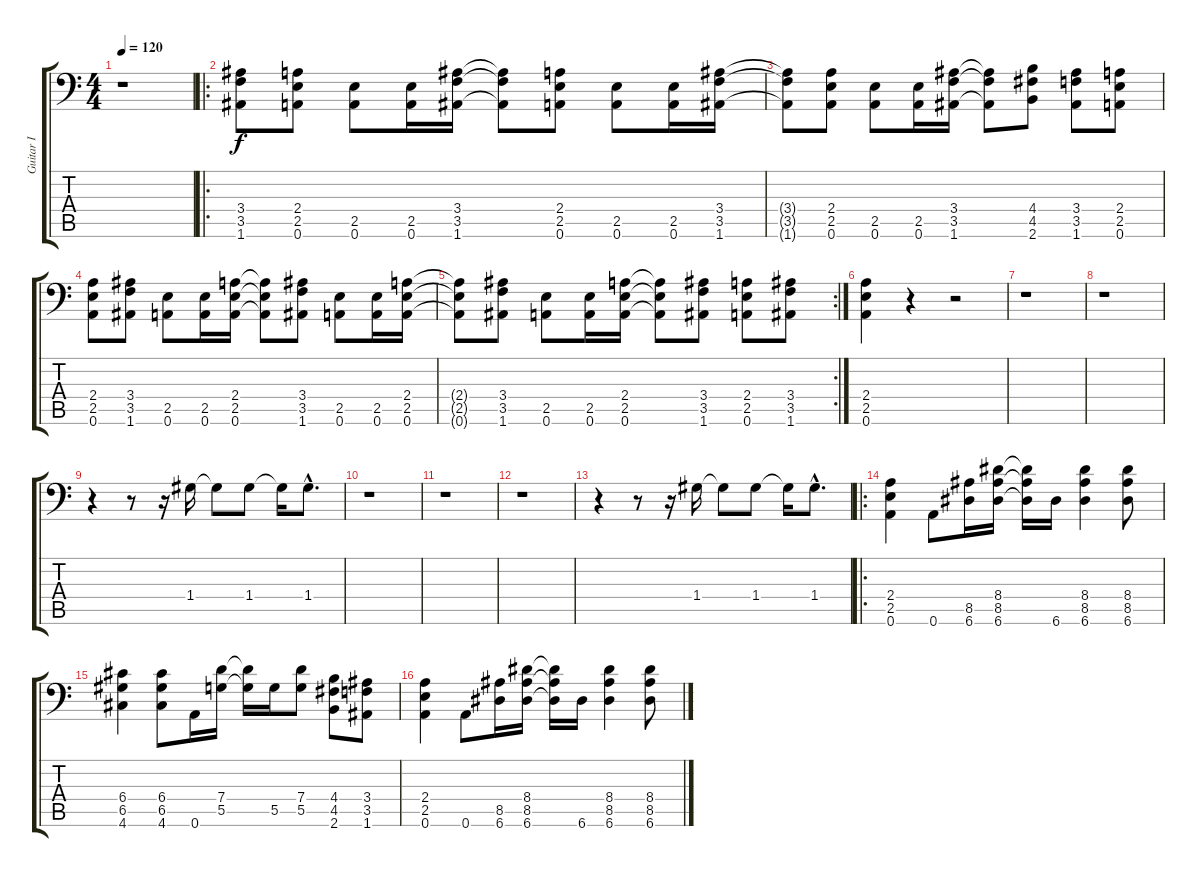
\track ("Guitar I" "Guitar I") {instrument distortionguitar}
\staff {score tabs}
\tuning (D4 A3 F3 G2 D2 A1) {hide}
\ts (4 4)
\tempo 120
\clef f4
\ks c
r.1{dy f instrument distortionguitar} |
\ro
(3.4 3.5 1.6).8 (2.4 2.5 0.6).8 (2.5 0.6).8 (2.5 0.6).16 (3.4 3.5 1.6).16 (3.4{t} 3.5{t} 1.6{t}).8 (2.4 2.5 0.6).8 (2.5 0.6).8 (2.5 0.6).16 (3.4 3.5 1.6).16 |
(3.4{t} 3.5{t} 1.6{t}).8 (2.4 2.5 0.6).8 (2.5 0.6).8 (2.5 0.6).16 (3.4 3.5 1.6).16 (3.4{t} 3.5{t} 1.6{t}).8 (4.4 4.5 2.6).8 (3.4 3.5 1.6).8 (2.4 2.5 0.6).8 |
(2.4 2.5 0.6).8 (3.4 3.5 1.6).8 (2.5 0.6).8 (2.5 0.6).16 (2.4 2.5 0.6).16 (2.4{t} 2.5{t} 0.6{t}).8 (3.4 3.5 1.6).8 (2.5 0.6).8 (2.5 0.6).16 (2.4 2.5 0.6).16 |
\rc 2
(2.4{t} 2.5{t} 0.6{t}).8 (3.4 3.5 1.6).8 (2.5 0.6).8 (2.5 0.6).16 (2.4 2.5 0.6).16 (2.4{t} 2.5{t} 0.6{t}).8 (3.4 3.5 1.6).8 (2.4 2.5 0.6).8 (3.4 3.5 1.6).8 |
(2.4 2.5 0.6).4 r.4 r.2 |
r.1 |
r.1 |
r.4 r.8 r.16 1.4.16 1.4{t}.8 1.4.8 1.4{t}.16 1.4{hac}.8{d} |
r.1 |
r.1 |
r.1 |
r.4 r.8 r.16 1.4.16 1.4{t}.8 1.4.8 1.4{t}.16 1.4{hac}.8{d} |
\ro
(2.4 2.5 0.6).4 0.6.8 (8.5 6.6).16 (8.4 8.5 6.6).16 (8.4{t} 8.5{t} 6.6{t}).16 6.6.16 (8.4 8.5 6.6).4 (8.4 8.5 6.6).8 |
(6.4 6.5 4.6).4 (6.4 6.5 4.6).8 0.6.16 (7.4 5.5).16 (7.4{t} 5.5{t}).16 5.5.16 (7.4 5.5).8 (4.4 4.5 2.6).8 (3.4 3.5 1.6).8 |
(2.4 2.5 0.6).4 0.6.8 (8.5 6.6).16 (8.4 8.5 6.6).16 (8.4{t} 8.5{t} 6.6{t}).16 6.6.16 (8.4 8.5 6.6).4 (8.4 8.5 6.6).8
